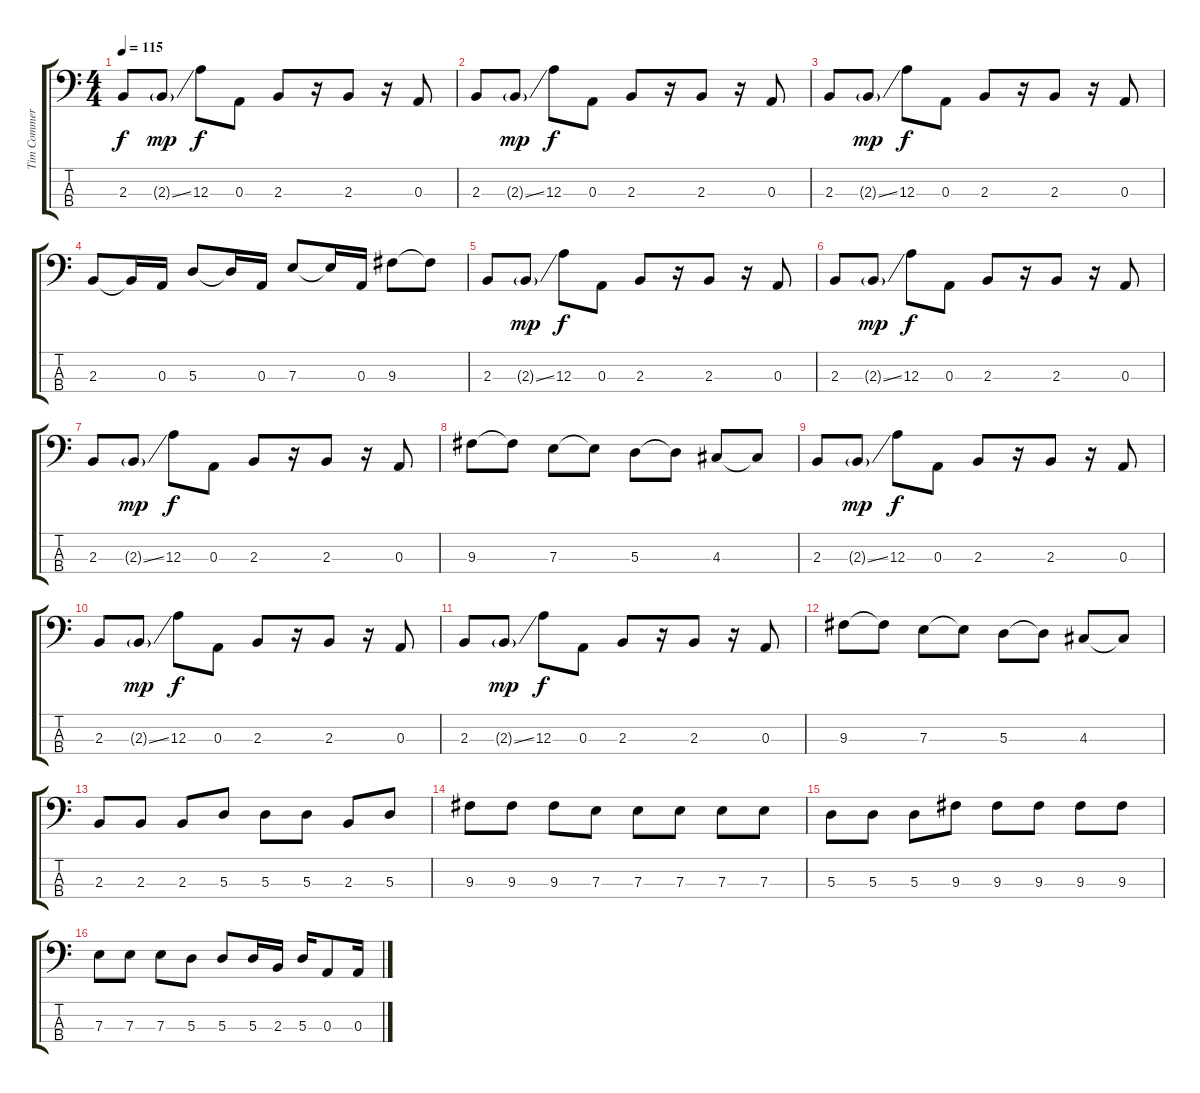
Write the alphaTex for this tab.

\track ("Tim Commerford - Bass" "Tim Commer") {instrument electricbassfinger}
\staff {score tabs}
\tuning (G2 D2 A1 D1) {hide}
\ts (4 4)
\tempo 115
\clef f4
\ks c
2.3.8{dy f} 2.3{ss g}.8{dy mp} 12.3.8{dy f} 0.3.8 2.3.8 r.16 2.3.8 r.16 0.3.8 |
2.3.8 2.3{ss g}.8{dy mp} 12.3.8{dy f} 0.3.8 2.3.8 r.16 2.3.8 r.16 0.3.8 |
2.3.8 2.3{ss g}.8{dy mp} 12.3.8{dy f} 0.3.8 2.3.8 r.16 2.3.8 r.16 0.3.8 |
2.3.8 2.3{t}.16 0.3.16 5.3.8 5.3{t}.16 0.3.16 7.3.8 7.3{t}.16 0.3.16 9.3.8 9.3{t}.8 |
2.3.8 2.3{ss g}.8{dy mp} 12.3.8{dy f} 0.3.8 2.3.8 r.16 2.3.8 r.16 0.3.8 |
2.3.8 2.3{ss g}.8{dy mp} 12.3.8{dy f} 0.3.8 2.3.8 r.16 2.3.8 r.16 0.3.8 |
2.3.8 2.3{ss g}.8{dy mp} 12.3.8{dy f} 0.3.8 2.3.8 r.16 2.3.8 r.16 0.3.8 |
9.3.8 9.3{t}.8 7.3.8 7.3{t}.8 5.3.8 5.3{t}.8 4.3.8 4.3{t}.8 |
2.3.8 2.3{ss g}.8{dy mp} 12.3.8{dy f} 0.3.8 2.3.8 r.16 2.3.8 r.16 0.3.8 |
2.3.8 2.3{ss g}.8{dy mp} 12.3.8{dy f} 0.3.8 2.3.8 r.16 2.3.8 r.16 0.3.8 |
2.3.8 2.3{ss g}.8{dy mp} 12.3.8{dy f} 0.3.8 2.3.8 r.16 2.3.8 r.16 0.3.8 |
9.3.8 9.3{t}.8 7.3.8 7.3{t}.8 5.3.8 5.3{t}.8 4.3.8 4.3{t}.8 |
2.3.8 2.3.8 2.3.8 5.3.8 5.3.8 5.3.8 2.3.8 5.3.8 |
9.3.8 9.3.8 9.3.8 7.3.8 7.3.8 7.3.8 7.3.8 7.3.8 |
5.3.8 5.3.8 5.3.8 9.3.8 9.3.8 9.3.8 9.3.8 9.3.8 |
7.3.8 7.3.8 7.3.8 5.3.8 5.3.8 5.3.16 2.3.16 5.3.16 0.3.8 0.3.16
